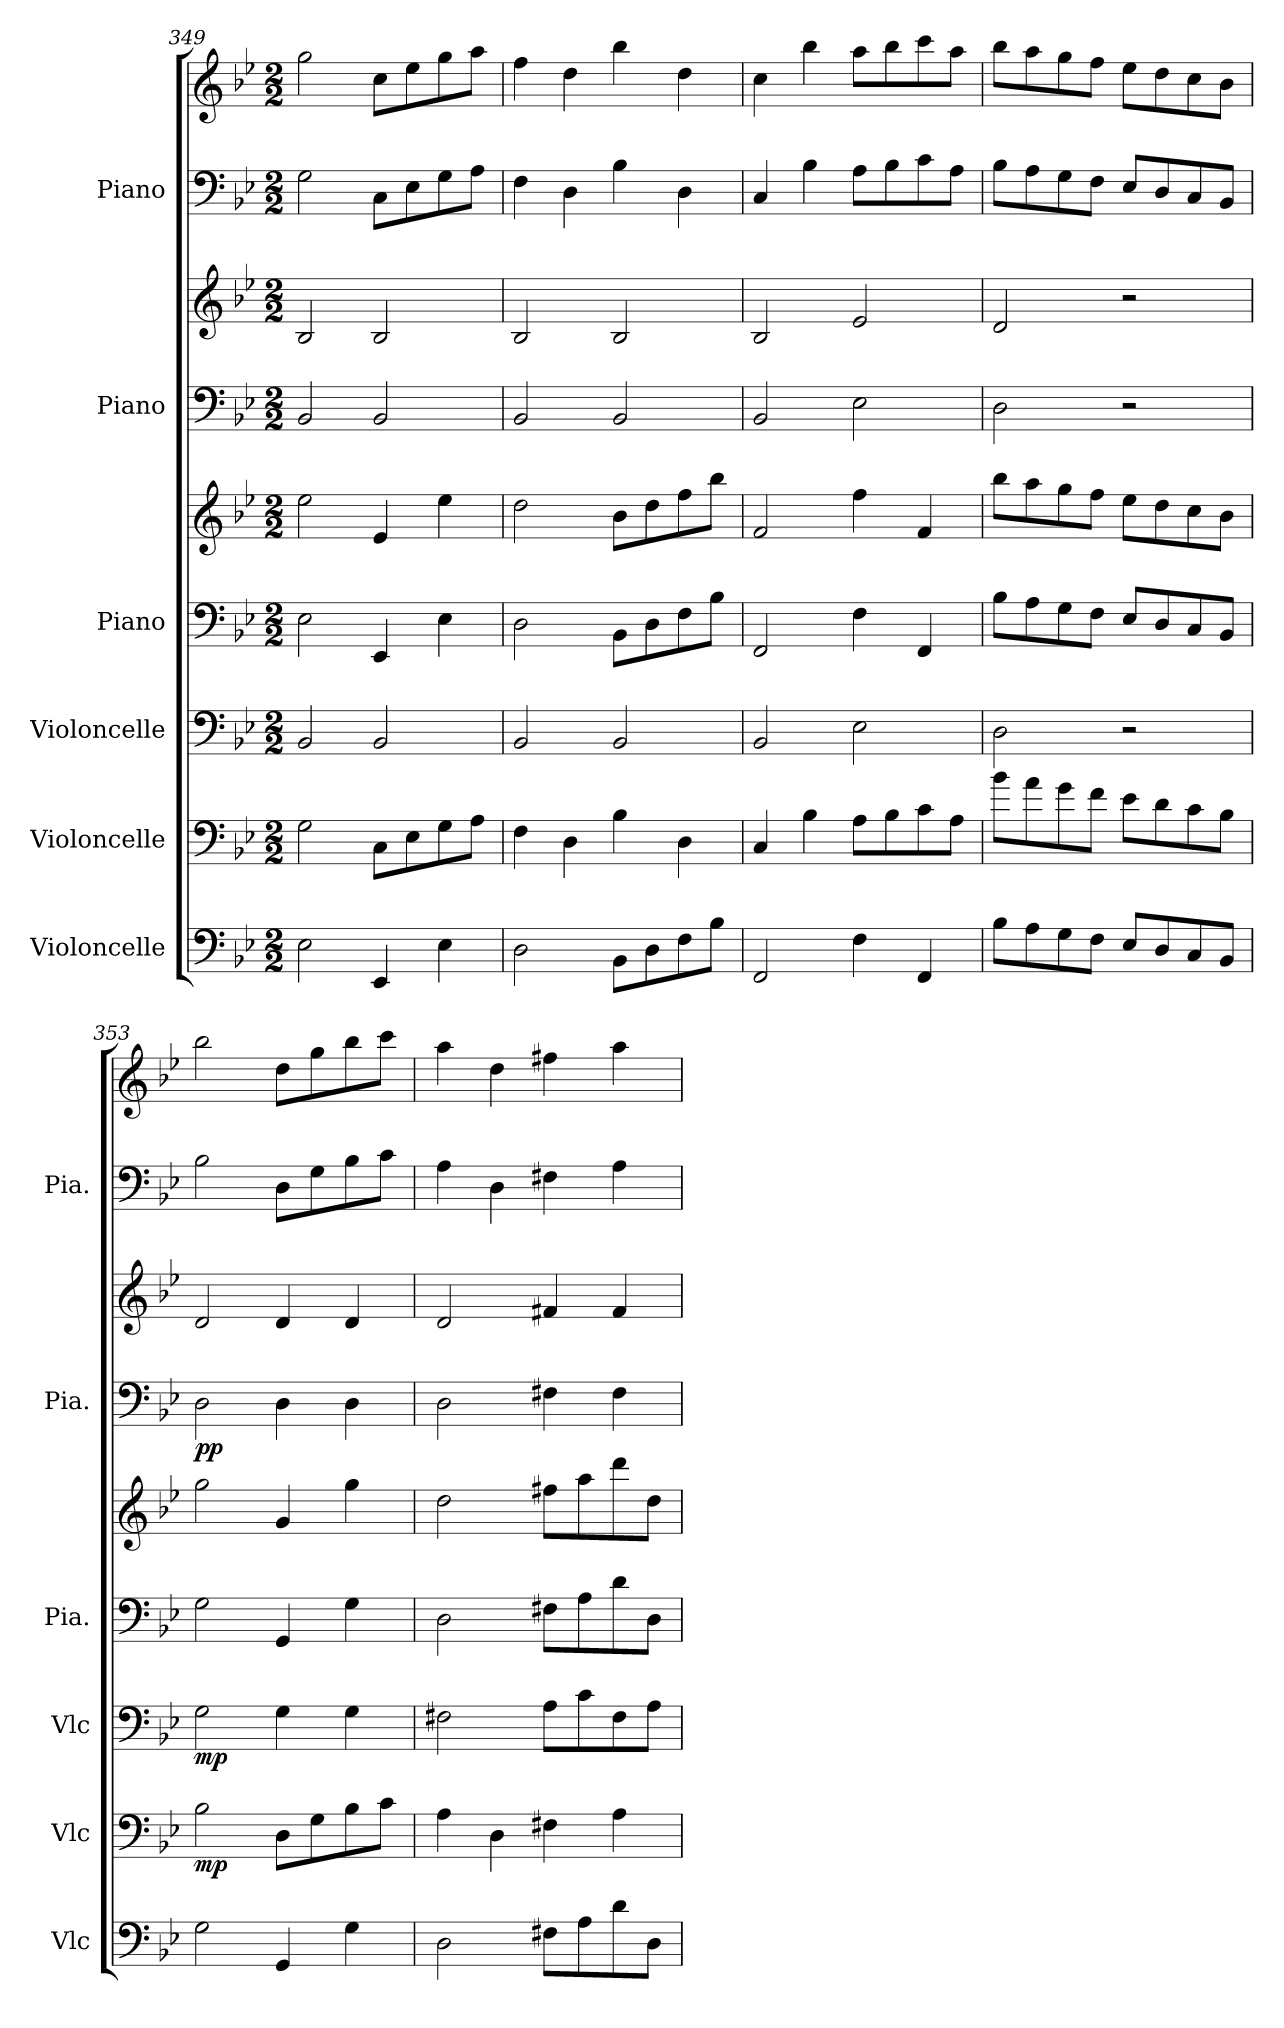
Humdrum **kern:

**kern	**kern	**dynam	**kern	**dynam	**kern	**kern	**kern	**kern	**dynam	**kern	**kern	**dynam
*part6	*part5	*part5	*part4	*part4	*part3	*part3	*part2	*part2	*part2	*part1	*part1	*part1
*staff9	*staff8	*staff8	*staff7	*staff7	*staff6	*staff5	*staff4	*staff3	*staff3/4	*staff2	*staff1	*staff1/2
*I"Violoncelle	*I"Violoncelle	*	*I"Violoncelle	*	*I"Piano	*	*I"Piano	*	*	*I"Piano	*	*
*I'Vlc	*I'Vlc	*	*I'Vlc	*	*I'Pia.	*	*I'Pia.	*	*	*I'Pia.	*	*
*clefF4	*clefF4	*	*clefF4	*	*clefF4	*clefG2	*clefF4	*clefG2	*	*clefF4	*clefG2	*
*k[b-e-]	*k[b-e-]	*	*k[b-e-]	*	*k[b-e-]	*k[b-e-]	*k[b-e-]	*k[b-e-]	*	*k[b-e-]	*k[b-e-]	*
*M2/2	*M2/2	*	*M2/2	*	*M2/2	*M2/2	*M2/2	*M2/2	*	*M2/2	*M2/2	*
=349	=349	=349	=349	=349	=349	=349	=349	=349	=349	=349	=349	=349
2E-\	2G\	.	2BB-/	.	2E-\	2ee-\	2BB-/	2B-/	.	2G\	2gg\	.
4EE-/	8C\L	.	2BB-/	.	4EE-/	4e-/	2BB-/	2B-/	.	8C\L	8cc\L	.
.	8E-\	.	.	.	.	.	.	.	.	8E-\	8ee-\	.
4E-\	8G\	.	.	.	4E-\	4ee-\	.	.	.	8G\	8gg\	.
.	8A\J	.	.	.	.	.	.	.	.	8A\J	8aa\J	.
!!LO:PB:g=z
=350	=350	=350	=350	=350	=350	=350	=350	=350	=350	=350	=350	=350
2D\	4F\	.	2BB-/	.	2D\	2dd\	2BB-/	2B-/	.	4F\	4ff\	.
.	4D\	.	.	.	.	.	.	.	.	4D\	4dd\	.
8BB-\L	4B-\	.	2BB-/	.	8BB-\L	8b-\L	2BB-/	2B-/	.	4B-\	4bb-\	.
8D\	.	.	.	.	8D\	8dd\	.	.	.	.	.	.
8F\	4D\	.	.	.	8F\	8ff\	.	.	.	4D\	4dd\	.
8B-\J	.	.	.	.	8B-\J	8bb-\J	.	.	.	.	.	.
=351	=351	=351	=351	=351	=351	=351	=351	=351	=351	=351	=351	=351
2FF/	4C/	.	2BB-/	.	2FF/	2f/	2BB-/	2B-/	.	4C/	4cc\	.
.	4B-\	.	.	.	.	.	.	.	.	4B-\	4bb-\	.
4F\	8A\L	.	2E-\	.	4F\	4ff\	2E-\	2e-/	.	8A\L	8aa\L	.
.	8B-\	.	.	.	.	.	.	.	.	8B-\	8bb-\	.
4FF/	8c\	.	.	.	4FF/	4f/	.	.	.	8c\	8ccc\	.
.	8A\J	.	.	.	.	.	.	.	.	8A\J	8aa\J	.
=352	=352	=352	=352	=352	=352	=352	=352	=352	=352	=352	=352	=352
8B-\L	8b-\L	.	2D\	.	8B-\L	8bb-\L	2D\	2d/	.	8B-\L	8bb-\L	.
8A\	8a\	.	.	.	8A\	8aa\	.	.	.	8A\	8aa\	.
8G\	8g\	.	.	.	8G\	8gg\	.	.	.	8G\	8gg\	.
8F\J	8f\J	.	.	.	8F\J	8ff\J	.	.	.	8F\J	8ff\J	.
8E-/L	8e-\L	.	2r	.	8E-/L	8ee-\L	2r	2r	.	8E-/L	8ee-\L	.
8D/	8d\	.	.	.	8D/	8dd\	.	.	.	8D/	8dd\	.
8C/	8c\	.	.	.	8C/	8cc\	.	.	.	8C/	8cc\	.
8BB-/J	8B-\J	.	.	.	8BB-/J	8b-\J	.	.	.	8BB-/J	8b-\J	.
=353	=353	=353	=353	=353	=353	=353	=353	=353	=353	=353	=353	=353
!	!	!LO:DY:b	!	!LO:DY:b	!	!	!	!	!LO:DY:b=2	!	!	!
!	!	!	!	!	!	!	!	!	!LO:DY:n=1:b	!	!	!LO:DY:b=2
!	!	!	!	!	!	!	!	!	!	!	!	!LO:DY:n=1:b
2G\	2B-\	mp	2G\	mp	2G\	2gg\	2D\	2d/	p p	2B-\	2bb-\	mp mp
4GG/	8D\L	.	4G\	.	4GG/	4g/	4D\	4d/	.	8D\L	8dd\L	.
.	8G\	.	.	.	.	.	.	.	.	8G\	8gg\	.
4G\	8B-\	.	4G\	.	4G\	4gg\	4D\	4d/	.	8B-\	8bb-\	.
.	8c\J	.	.	.	.	.	.	.	.	8c\J	8ccc\J	.
=354	=354	=354	=354	=354	=354	=354	=354	=354	=354	=354	=354	=354
2D\	4A\	.	2F#X\	.	2D\	2dd\	2D\	2d/	.	4A\	4aa\	.
.	4D\	.	.	.	.	.	.	.	.	4D\	4dd\	.
8F#X\L	4F#X\	.	8A\L	.	8F#X\L	8ff#X\L	4F#X\	4f#X/	.	4F#X\	4ff#X\	.
8A\	.	.	8c\	.	8A\	8aa\	.	.	.	.	.	.
8d\	4A\	.	8F#\	.	8d\	8ddd\	4F#\	4f#/	.	4A\	4aa\	.
8D\J	.	.	8A\J	.	8D\J	8dd\J	.	.	.	.	.	.
=	=	=	=	=	=	=	=	=	=	=	=	=
*-	*-	*-	*-	*-	*-	*-	*-	*-	*-	*-	*-	*-
